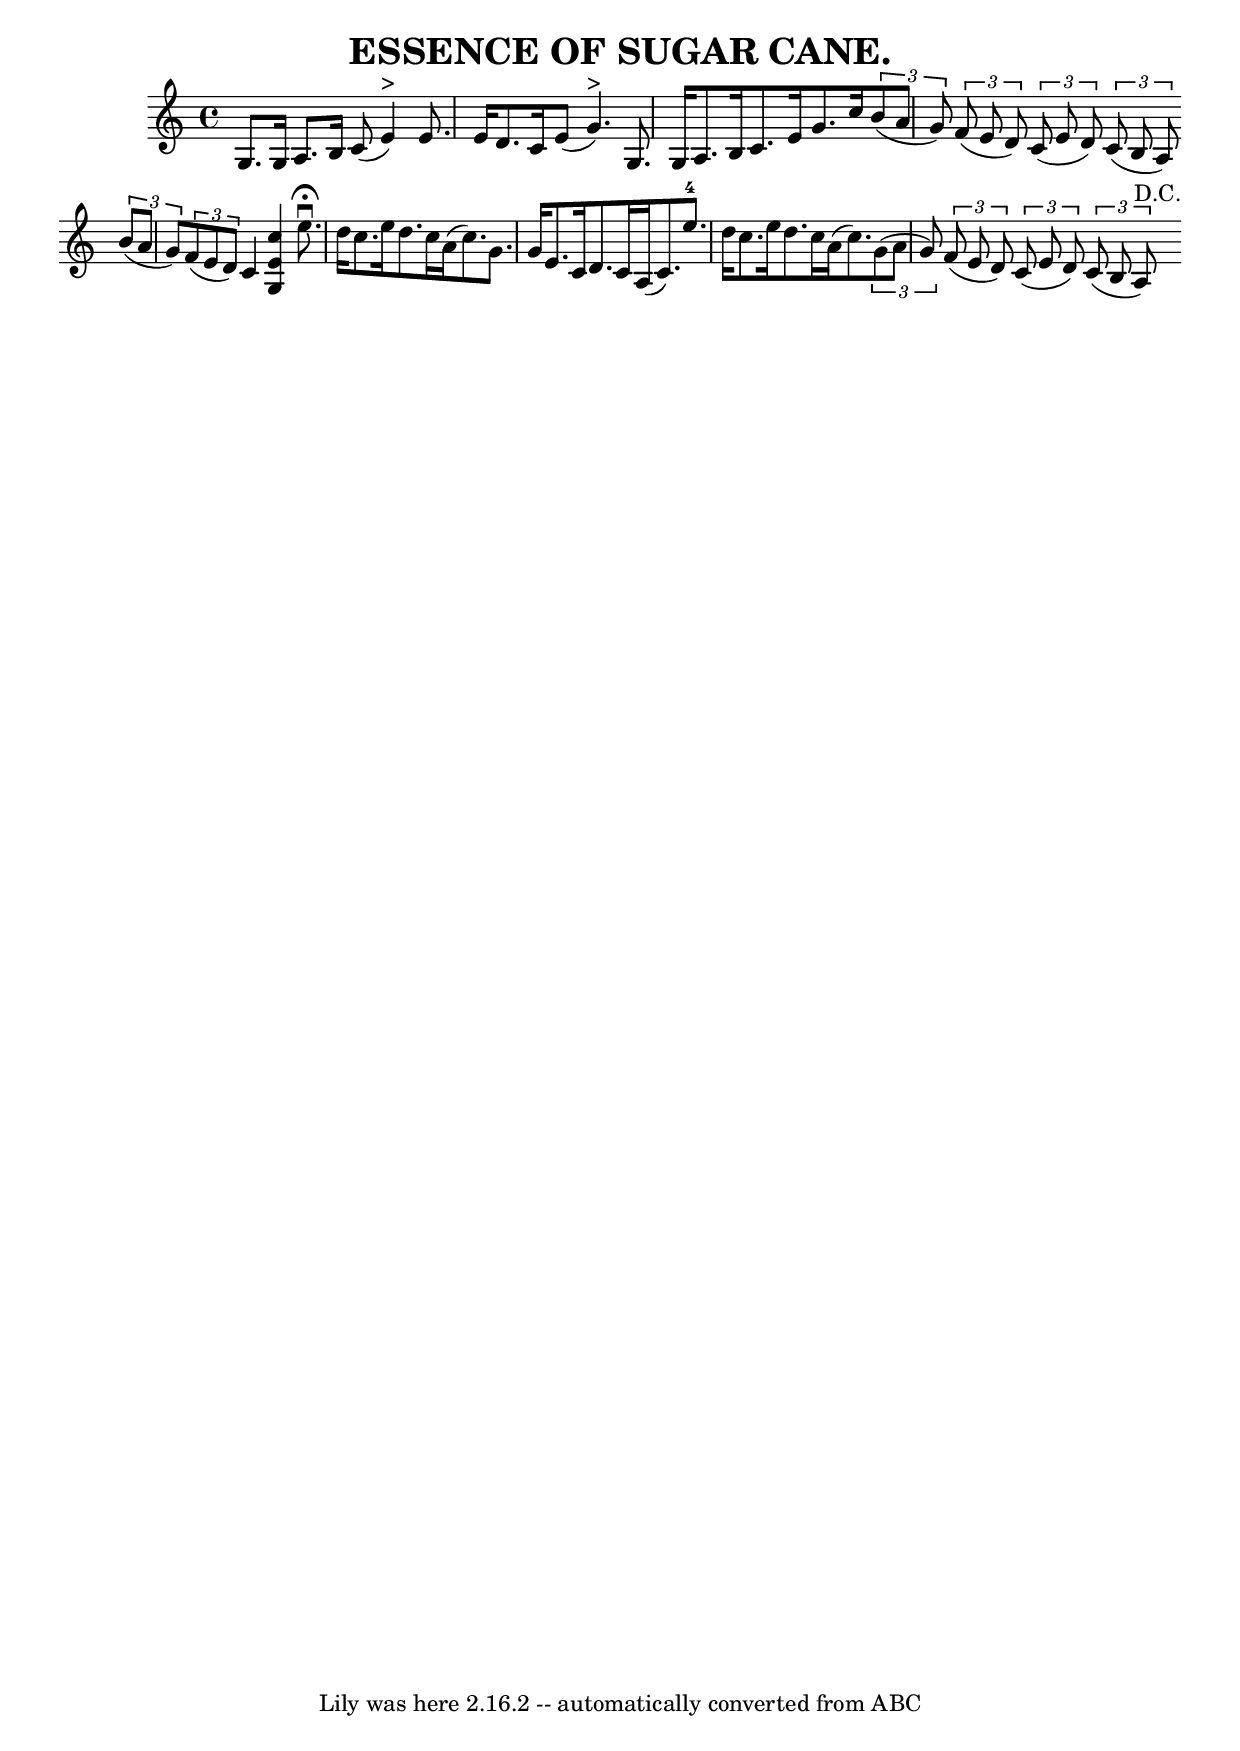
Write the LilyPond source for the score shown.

\version "2.16.2"
\include "Mammoth.ily"
\header {
  %% book = "Coles pg. 24.3"
  crossRefNumber = "19"
  footnotes = ""
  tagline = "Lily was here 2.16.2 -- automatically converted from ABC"
  title = "ESSENCE OF SUGAR CANE."

}
voicedefault =  {


  \override Staff.TimeSignature #'style = #'C
  \time 4/4
  \key c \major
  g8. g16 a8. b16 c'8 (e'4^">")    |
  e'8. e'16 d'8. c'16 e'8 (g'4.^">") |
  g8. g16 a8. b16 c'8. e'16 g'8. c''16   |
  \times 2/3 { 
    b'8 (a'8 g'8) 
  }   \times 2/3 { f'8 (e'8 d'8) 
		 }   
  \times 2/3 { c'8 (e'8 d'8) 
	     }   \times 2/3 { c'8 (b8 a8) } \bar ":  |"   \times 2/3 { b'8 (a'8 g'8) 
								     }   \times 2/3 { f'8 ( e'8 d'8) } c'4  << c''4 e'4 g4   >> \bar "|." \bar "  |:" e''8.^\fermata^\downbow d''16 c''8. e''16 d''8. c''16 a'16 ( c''8.)   |
  g'8. g'16 e'8. c'16 d'8. c'16 a16 ( c'8.)  |
  e''8.-4 d''16 c''8. e''16 d''8. c''16 a'16 (c''8.)  |
  \times 2/3 { g'8 (a'8 g'8) 
	     }   
  \times 2/3 { f'8 (e'8 d'8) 
	     }   \times 2/3 { c'8 (e'8 d'8) 
			    }   \times 2/3 { c'8 (b8 a8^"D.C.") } \bar ":  |"   

}

\score{
  <<

    \context Staff="default"
    {
      \voicedefault 
      
    }

  >>
  \layout {
    
  }
  \midi {
  }

}
